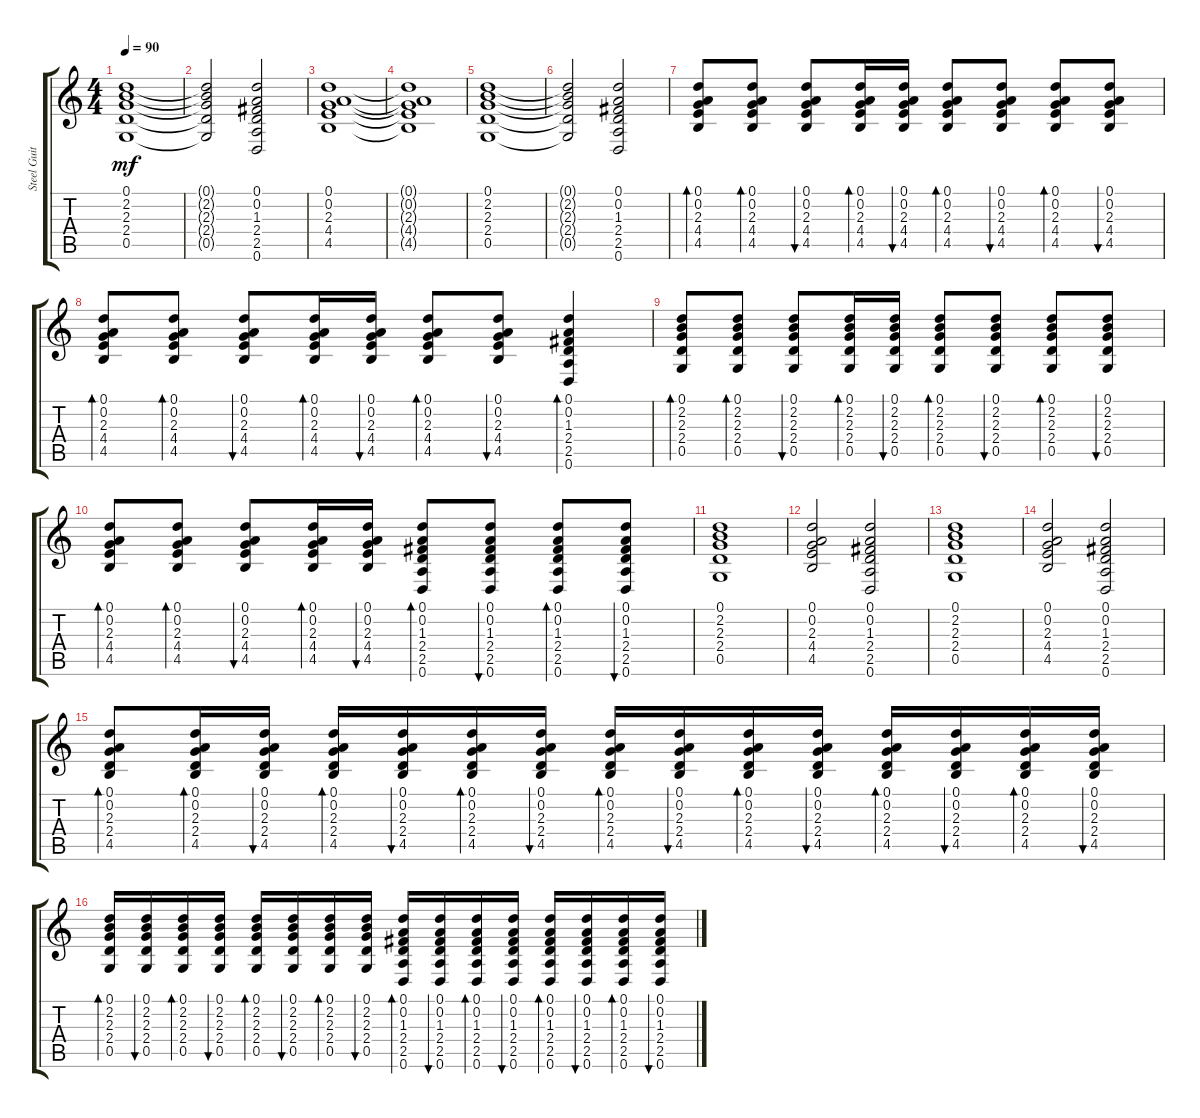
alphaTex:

\track ("Steel Guitar" "Steel Guit") {instrument acousticguitarsteel}
\staff {score tabs}
\tuning (D4 A3 F3 C3 G2 D2) {hide}
\ts (4 4)
\tempo 90
\clef g2
\ks c
(0.1 2.2 2.3 2.4 0.5).1{dy mf} |
(0.1{t} 2.2{t} 2.3{t} 2.4{t} 0.5{t}).2 (0.1 0.2 1.3 2.4 2.5 0.6).2 |
(0.1 0.2 2.3 4.4 4.5).1 |
(0.1{t} 0.2{t} 2.3{t} 4.4{t} 4.5{t}).1 |
(0.1 2.2 2.3 2.4 0.5).1 |
(0.1{t} 2.2{t} 2.3{t} 2.4{t} 0.5{t}).2 (0.1 0.2 1.3 2.4 2.5 0.6).2 |
(0.1 0.2 2.3 4.4 4.5).8{bd 30} (0.1 0.2 2.3 4.4 4.5).8{bd 30} (0.1 0.2 2.3 4.4 4.5).8{bu 30} (0.1 0.2 2.3 4.4 4.5).16{bd 30} (0.1 0.2 2.3 4.4 4.5).16{bu 30} (0.1 0.2 2.3 4.4 4.5).8{bd 30} (0.1 0.2 2.3 4.4 4.5).8{bu 30} (0.1 0.2 2.3 4.4 4.5).8{bd 30} (0.1 0.2 2.3 4.4 4.5).8{bu 30} |
(0.1 0.2 2.3 4.4 4.5).8{bd 30} (0.1 0.2 2.3 4.4 4.5).8{bd 30} (0.1 0.2 2.3 4.4 4.5).8{bu 30} (0.1 0.2 2.3 4.4 4.5).16{bd 30} (0.1 0.2 2.3 4.4 4.5).16{bu 30} (0.1 0.2 2.3 4.4 4.5).8{bd 30} (0.1 0.2 2.3 4.4 4.5).8{bu 30} (0.1 0.2 1.3 2.4 2.5 0.6).4{bd 30} |
(0.1 2.2 2.3 2.4 0.5).8{bd 30} (0.1 2.2 2.3 2.4 0.5).8{bd 30} (0.1 2.2 2.3 2.4 0.5).8{bu 30} (0.1 2.2 2.3 2.4 0.5).16{bd 30} (0.1 2.2 2.3 2.4 0.5).16{bu 30} (0.1 2.2 2.3 2.4 0.5).8{bd 30} (0.1 2.2 2.3 2.4 0.5).8{bu 30} (0.1 2.2 2.3 2.4 0.5).8{bd 30} (0.1 2.2 2.3 2.4 0.5).8{bu 30} |
(0.1 0.2 2.3 4.4 4.5).8{bd 30} (0.1 0.2 2.3 4.4 4.5).8{bd 30} (0.1 0.2 2.3 4.4 4.5).8{bu 30} (0.1 0.2 2.3 4.4 4.5).16{bd 30} (0.1 0.2 2.3 4.4 4.5).16{bu 30} (0.1 0.2 1.3 2.4 2.5 0.6).8{bd 30} (0.1 0.2 1.3 2.4 2.5 0.6).8{bu 30} (0.1 0.2 1.3 2.4 2.5 0.6).8{bd 30} (0.1 0.2 1.3 2.4 2.5 0.6).8{bu 30} |
(0.1 2.2 2.3 2.4 0.5).1 |
(0.1 0.2 2.3 4.4 4.5).2 (0.1 0.2 1.3 2.4 2.5 0.6).2 |
(0.1 2.2 2.3 2.4 0.5).1 |
(0.1 0.2 2.3 4.4 4.5).2 (0.1 0.2 1.3 2.4 2.5 0.6).2 |
(0.1 0.2 2.3 2.4 4.5).8{bd 30} (0.1 0.2 2.3 2.4 4.5).16{bd 30} (0.1 0.2 2.3 2.4 4.5).16{bu 30} (0.1 0.2 2.3 2.4 4.5).16{bd 30} (0.1 0.2 2.3 2.4 4.5).16{bu 30} (0.1 0.2 2.3 2.4 4.5).16{bd 30} (0.1 0.2 2.3 2.4 4.5).16{bu 30} (0.1 0.2 2.3 2.4 4.5).16{bd 30} (0.1 0.2 2.3 2.4 4.5).16{bu 30} (0.1 0.2 2.3 2.4 4.5).16{bd 30} (0.1 0.2 2.3 2.4 4.5).16{bu 30} (0.1 0.2 2.3 2.4 4.5).16{bd 30} (0.1 0.2 2.3 2.4 4.5).16{bu 30} (0.1 0.2 2.3 2.4 4.5).16{bd 30} (0.1 0.2 2.3 2.4 4.5).16{bu 30} |
(0.1 2.2 2.3 2.4 0.5).16{bd 30} (0.1 2.2 2.3 2.4 0.5).16{bu 30} (0.1 2.2 2.3 2.4 0.5).16{bd 30} (0.1 2.2 2.3 2.4 0.5).16{bu 30} (0.1 2.2 2.3 2.4 0.5).16{bd 30} (0.1 2.2 2.3 2.4 0.5).16{bu 30} (0.1 2.2 2.3 2.4 0.5).16{bd 30} (0.1 2.2 2.3 2.4 0.5).16{bu 30} (0.1 0.2 1.3 2.4 2.5 0.6).16{bd 30} (0.1 0.2 1.3 2.4 2.5 0.6).16{bu 30} (0.1 0.2 1.3 2.4 2.5 0.6).16{bd 30} (0.1 0.2 1.3 2.4 2.5 0.6).16{bu 30} (0.1 0.2 1.3 2.4 2.5 0.6).16{bd 30} (0.1 0.2 1.3 2.4 2.5 0.6).16{bu 30} (0.1 0.2 1.3 2.4 2.5 0.6).16{bd 30} (0.1 0.2 1.3 2.4 2.5 0.6).16{bu 30}
